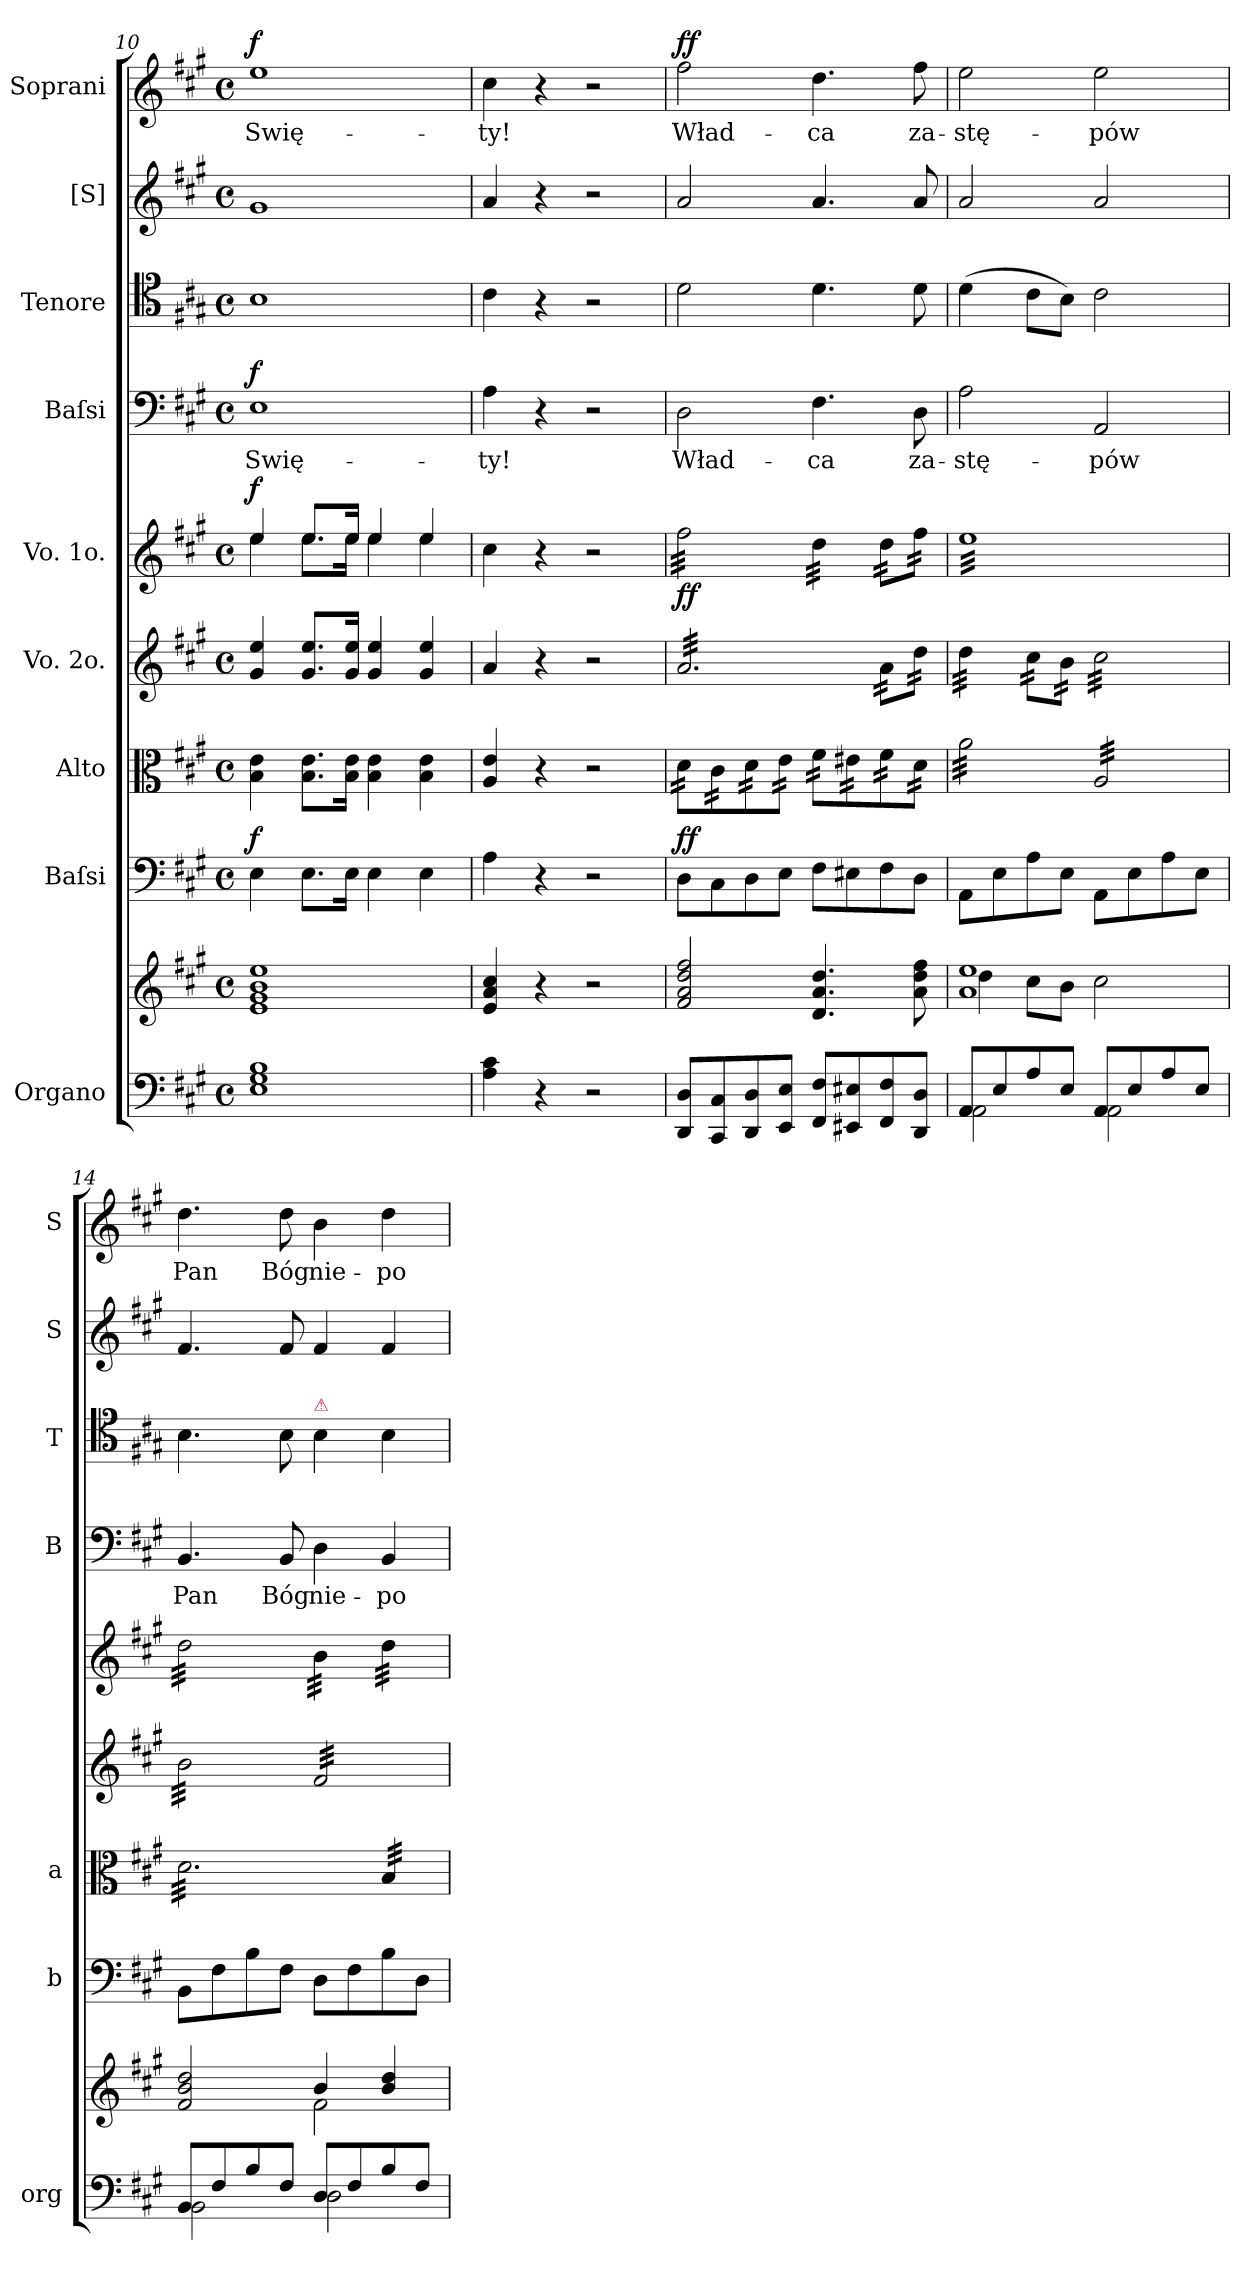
**kern	**kern	**kern	**dynam	**kern	**kern	**kern	**dynam	**kern	**text	**dynam	**kern	**kern	**kern	**text	**dynam
*part9	*part9	*part8	*part8	*part7	*part6	*part5	*part5	*part4	*part4	*part4	*part3	*part2	*part1	*part1	*part1
*staff10	*staff9	*staff8	*staff8	*staff7	*staff6	*staff5	*staff5	*staff4	*staff4	*staff4	*staff3	*staff2	*staff1	*staff1	*staff1
*I"Organo	*	*I"Baſsi	*	*I"Alto	*I"Vo. 2o.	*I"Vo. 1o.	*	*I"Baſsi	*	*	*I"Tenore	*I"[S]	*I"Soprani	*	*
*I'org	*	*I'b	*	*I'a	*	*	*	*I'B	*	*	*I'T	*I'S	*I'S	*	*
*clefF4	*clefG2	*clefF4	*	*clefC3	*clefG2	*clefG2	*	*clefF4	*	*	*clefC4	*clefG2	*clefG2	*	*
*k[f#c#g#]	*k[f#c#g#]	*k[f#c#g#]	*	*k[f#c#g#]	*k[f#c#g#]	*k[f#c#g#]	*	*k[f#c#g#]	*	*	*k[f#c#g#]	*k[f#c#g#]	*k[f#c#g#]	*	*
*M4/4	*M4/4	*M4/4	*	*M4/4	*M4/4	*M4/4	*	*M4/4	*	*	*M4/4	*M4/4	*M4/4	*	*
*met(c)	*met(c)	*met(c)	*	*met(c)	*met(c)	*met(c)	*	*met(c)	*	*	*met(c)	*met(c)	*met(c)	*	*
=10	=10	=10	=10	=10	=10	=10	=10	=10	=10	=10	=10	=10	=10	=10	=10
*	*	*	*	*	*	*^	*	*	*	*	*	*	*	*	*
!	!	!	!LO:DY:a	!	!	!	!	!LO:DY:a	!	!	!LO:DY:a	!	!	!	!	!LO:DY:a
1E 1G# 1B	1e 1g# 1b 1ee	4E\	f	4B\ 4e\	4g#/ 4ee/	4ee/	4ee\	f	1E	Swię-	f	1B	1g#	1ee	Swię-	f
.	.	8.E\L	.	8.B\ 8.e\L	8.g#/ 8.ee/L	8.ee/L	8.ee\L	.	.	.	.	.	.	.	.	.
.	.	16E\Jk	.	16B\ 16e\Jk	16g#/ 16ee/Jk	16ee/Jk	16ee\Jk	.	.	.	.	.	.	.	.	.
.	.	4E\	.	4B\ 4e\	4g#/ 4ee/	4ee/	4ee\	.	.	.	.	.	.	.	.	.
.	.	4E\	.	4B\ 4e\	4g#/ 4ee/	4ee/	4ee\	.	.	.	.	.	.	.	.	.
*	*	*	*	*	*	*v	*v	*	*	*	*	*	*	*	*	*
=11	=11	=11	=11	=11	=11	=11	=11	=11	=11	=11	=11	=11	=11	=11	=11
4A\ 4c#\	4e/ 4a/ 4cc#/	4A\	.	4A/ 4e/	4a/	4cc#\	.	4A\	-ty!	.	4c#\	4a/	4cc#\	-ty!	.
4r	4r	4r	.	4r	4r	4r	.	4r	.	.	4r	4r	4r	.	.
2r	2r	2r	.	2r	2r	2r	.	2r	.	.	2r	2r	2r	.	.
=12	=12	=12	=12	=12	=12	=12	=12	=12	=12	=12	=12	=12	=12	=12	=12
!	!	!	!LO:DY:a	!	!	!	!	!	!	!	!	!	!	!	!LO:DY:a
*	*	*	*	*tremolo	*	*	*	*	*	*	*	*	*	*	*
*	*	*	*	*	*tremolo	*	*	*	*	*	*	*	*	*	*
*	*	*	*	*	*	*tremolo	*	*	*	*	*	*	*	*	*
8DD/ 8D/L	2f#/ 2a/ 2dd/ 2ff#/	8D\L	ff	32d\LLL	32a/LLL	32ff#\LLL	ff	2D\	Wład-	.	2d\	2a/	2ff#\	Wład-	ff
.	.	.	.	32d\	32a/	32ff#\	.	.	.	.	.	.	.	.	.
.	.	.	.	32d\	32a/	32ff#\	.	.	.	.	.	.	.	.	.
.	.	.	.	32d\	32a/	32ff#\	.	.	.	.	.	.	.	.	.
8CC#/ 8C#/	.	8C#\	.	32c#\	32a/	32ff#\	.	.	.	.	.	.	.	.	.
.	.	.	.	32c#\	32a/	32ff#\	.	.	.	.	.	.	.	.	.
.	.	.	.	32c#\	32a/	32ff#\	.	.	.	.	.	.	.	.	.
.	.	.	.	32c#\	32a/	32ff#\	.	.	.	.	.	.	.	.	.
8DD/ 8D/	.	8D\	.	32d\	32a/	32ff#\	.	.	.	.	.	.	.	.	.
.	.	.	.	32d\	32a/	32ff#\	.	.	.	.	.	.	.	.	.
.	.	.	.	32d\	32a/	32ff#\	.	.	.	.	.	.	.	.	.
.	.	.	.	32d\	32a/	32ff#\	.	.	.	.	.	.	.	.	.
8EE/ 8E/J	.	8E\J	.	32e\	32a/	32ff#\	.	.	.	.	.	.	.	.	.
.	.	.	.	32e\	32a/	32ff#\	.	.	.	.	.	.	.	.	.
.	.	.	.	32e\	32a/	32ff#\	.	.	.	.	.	.	.	.	.
.	.	.	.	32e\JJJ	32a/	32ff#\JJJ	.	.	.	.	.	.	.	.	.
8FF#/ 8F#/L	4.d/ 4.a/ 4.dd/	8F#\L	.	32f#\LLL	32a/	32dd\LLL	.	4.F#\	-ca	.	4.d\	4.a/	4.dd\	-ca	.
.	.	.	.	32f#\	32a/	32dd\	.	.	.	.	.	.	.	.	.
.	.	.	.	32f#\	32a/	32dd\	.	.	.	.	.	.	.	.	.
.	.	.	.	32f#\	32a/	32dd\	.	.	.	.	.	.	.	.	.
8EE#X/ 8E#X/	.	8E#X\	.	32e#X\	32a/	32dd\	.	.	.	.	.	.	.	.	.
.	.	.	.	32e#X\	32a/	32dd\	.	.	.	.	.	.	.	.	.
.	.	.	.	32e#X\	32a/	32dd\	.	.	.	.	.	.	.	.	.
.	.	.	.	32e#X\	32a/JJJ	32dd\JJJ	.	.	.	.	.	.	.	.	.
8FF#/ 8F#/	.	8F#\	.	32f#\	32a\LLL	32dd\LLL	.	.	.	.	.	.	.	.	.
.	.	.	.	32f#\	32a\	32dd\	.	.	.	.	.	.	.	.	.
.	.	.	.	32f#\	32a\	32dd\	.	.	.	.	.	.	.	.	.
.	.	.	.	32f#\	32a\	32dd\	.	.	.	.	.	.	.	.	.
8DD/ 8D/J	8a\ 8dd\ 8ff#\	8D\J	.	32d\	32dd\	32ff#\	.	8D\	za-	.	8d\	8a/	8ff#\	za-	.
.	.	.	.	32d\	32dd\	32ff#\	.	.	.	.	.	.	.	.	.
.	.	.	.	32d\	32dd\	32ff#\	.	.	.	.	.	.	.	.	.
.	.	.	.	32d\JJJ	32dd\JJJ	32ff#\JJJ	.	.	.	.	.	.	.	.	.
=13	=13	=13	=13	=13	=13	=13	=13	=13	=13	=13	=13	=13	=13	=13	=13
*^	*^	*	*	*	*	*	*	*	*	*	*	*	*	*	*
8AA/L	2AA\	1a 1ee	4dd\	8AA\L	.	32a\LLL	32dd\LLL	32ee\LLL	.	2A\	-stę-	.	(4d\	2a/	2ee\	-stę-	.
.	.	.	.	.	.	32a\	32dd\	32ee\	.	.	.	.	.	.	.	.	.
.	.	.	.	.	.	32a\	32dd\	32ee\	.	.	.	.	.	.	.	.	.
.	.	.	.	.	.	32a\	32dd\	32ee\	.	.	.	.	.	.	.	.	.
8E/	.	.	.	8E\	.	32a\	32dd\	32ee\	.	.	.	.	.	.	.	.	.
.	.	.	.	.	.	32a\	32dd\	32ee\	.	.	.	.	.	.	.	.	.
.	.	.	.	.	.	32a\	32dd\	32ee\	.	.	.	.	.	.	.	.	.
.	.	.	.	.	.	32a\	32dd\JJJ	32ee\	.	.	.	.	.	.	.	.	.
8A/	.	.	8cc#\L	8A\	.	32a\	32cc#\LLL	32ee\	.	.	.	.	8c#\L	.	.	.	.
.	.	.	.	.	.	32a\	32cc#\	32ee\	.	.	.	.	.	.	.	.	.
.	.	.	.	.	.	32a\	32cc#\	32ee\	.	.	.	.	.	.	.	.	.
.	.	.	.	.	.	32a\	32cc#\	32ee\	.	.	.	.	.	.	.	.	.
8E/J	.	.	8b\J	8E\J	.	32a\	32b\	32ee\	.	.	.	.	8B\J)	.	.	.	.
.	.	.	.	.	.	32a\	32b\	32ee\	.	.	.	.	.	.	.	.	.
.	.	.	.	.	.	32a\	32b\	32ee\	.	.	.	.	.	.	.	.	.
.	.	.	.	.	.	32a\JJJ	32b\JJJ	32ee\	.	.	.	.	.	.	.	.	.
8AA/L	2AA\	.	2cc#\	8AA\L	.	32A/LLL	32cc#\LLL	32ee\	.	2AA/	-pów	.	2c#\	2a/	2ee\	-pów	.
.	.	.	.	.	.	32A/	32cc#\	32ee\	.	.	.	.	.	.	.	.	.
.	.	.	.	.	.	32A/	32cc#\	32ee\	.	.	.	.	.	.	.	.	.
.	.	.	.	.	.	32A/	32cc#\	32ee\	.	.	.	.	.	.	.	.	.
8E/	.	.	.	8E\	.	32A/	32cc#\	32ee\	.	.	.	.	.	.	.	.	.
.	.	.	.	.	.	32A/	32cc#\	32ee\	.	.	.	.	.	.	.	.	.
.	.	.	.	.	.	32A/	32cc#\	32ee\	.	.	.	.	.	.	.	.	.
.	.	.	.	.	.	32A/	32cc#\	32ee\	.	.	.	.	.	.	.	.	.
8A/	.	.	.	8A\	.	32A/	32cc#\	32ee\	.	.	.	.	.	.	.	.	.
.	.	.	.	.	.	32A/	32cc#\	32ee\	.	.	.	.	.	.	.	.	.
.	.	.	.	.	.	32A/	32cc#\	32ee\	.	.	.	.	.	.	.	.	.
.	.	.	.	.	.	32A/	32cc#\	32ee\	.	.	.	.	.	.	.	.	.
8E/J	.	.	.	8E\J	.	32A/	32cc#\	32ee\	.	.	.	.	.	.	.	.	.
.	.	.	.	.	.	32A/	32cc#\	32ee\	.	.	.	.	.	.	.	.	.
.	.	.	.	.	.	32A/	32cc#\	32ee\	.	.	.	.	.	.	.	.	.
.	.	.	.	.	.	32A/JJJ	32cc#\JJJ	32ee\JJJ	.	.	.	.	.	.	.	.	.
=14	=14	=14	=14	=14	=14	=14	=14	=14	=14	=14	=14	=14	=14	=14	=14	=14	=14
8BB/L	2BB\	2f#/ 2b/ 2dd/	2ryy	8BB\L	.	32d\LLL	32b\LLL	32dd\LLL	.	4.BB/	Pan	.	4.B\	4.f#/	4.dd\	Pan	.
.	.	.	.	.	.	32d\	32b\	32dd\	.	.	.	.	.	.	.	.	.
.	.	.	.	.	.	32d\	32b\	32dd\	.	.	.	.	.	.	.	.	.
.	.	.	.	.	.	32d\	32b\	32dd\	.	.	.	.	.	.	.	.	.
8F#/	.	.	.	8F#\	.	32d\	32b\	32dd\	.	.	.	.	.	.	.	.	.
.	.	.	.	.	.	32d\	32b\	32dd\	.	.	.	.	.	.	.	.	.
.	.	.	.	.	.	32d\	32b\	32dd\	.	.	.	.	.	.	.	.	.
.	.	.	.	.	.	32d\	32b\	32dd\	.	.	.	.	.	.	.	.	.
8B/	.	.	.	8B\	.	32d\	32b\	32dd\	.	.	.	.	.	.	.	.	.
.	.	.	.	.	.	32d\	32b\	32dd\	.	.	.	.	.	.	.	.	.
.	.	.	.	.	.	32d\	32b\	32dd\	.	.	.	.	.	.	.	.	.
.	.	.	.	.	.	32d\	32b\	32dd\	.	.	.	.	.	.	.	.	.
8F#/J	.	.	.	8F#\J	.	32d\	32b\	32dd\	.	8BB/	Bóg	.	8B\	8f#/	8dd\	Bóg	.
.	.	.	.	.	.	32d\	32b\	32dd\	.	.	.	.	.	.	.	.	.
.	.	.	.	.	.	32d\	32b\	32dd\	.	.	.	.	.	.	.	.	.
.	.	.	.	.	.	32d\	32b\JJJ	32dd\JJJ	.	.	.	.	.	.	.	.	.
!	!	!	!	!	!	!	!	!	!	!	!	!	!LO:TX:a:color=crimson:t=⚠	!	!	!	!
8D/L	2D\	4b/	2f#\	8D\L	.	32d\	32f#/LLL	32b\LLL	.	4D\	nie-	.	4B\	4f#/	4b\	nie-	.
.	.	.	.	.	.	32d\	32f#/	32b\	.	.	.	.	.	.	.	.	.
.	.	.	.	.	.	32d\	32f#/	32b\	.	.	.	.	.	.	.	.	.
.	.	.	.	.	.	32d\	32f#/	32b\	.	.	.	.	.	.	.	.	.
8F#/	.	.	.	8F#\	.	32d\	32f#/	32b\	.	.	.	.	.	.	.	.	.
.	.	.	.	.	.	32d\	32f#/	32b\	.	.	.	.	.	.	.	.	.
.	.	.	.	.	.	32d\	32f#/	32b\	.	.	.	.	.	.	.	.	.
.	.	.	.	.	.	32d\JJJ	32f#/	32b\JJJ	.	.	.	.	.	.	.	.	.
8B/	.	4b/ 4dd/	.	8B\	.	32B/LLL	32f#/	32dd\LLL	.	4BB/	-po-	.	4B\	4f#/	4dd\	-po-	.
.	.	.	.	.	.	32B/	32f#/	32dd\	.	.	.	.	.	.	.	.	.
.	.	.	.	.	.	32B/	32f#/	32dd\	.	.	.	.	.	.	.	.	.
.	.	.	.	.	.	32B/	32f#/	32dd\	.	.	.	.	.	.	.	.	.
8F#/J	.	.	.	8D\J	.	32B/	32f#/	32dd\	.	.	.	.	.	.	.	.	.
.	.	.	.	.	.	32B/	32f#/	32dd\	.	.	.	.	.	.	.	.	.
.	.	.	.	.	.	32B/	32f#/	32dd\	.	.	.	.	.	.	.	.	.
.	.	.	.	.	.	32B/JJJ	32f#/JJJ	32dd\JJJ	.	.	.	.	.	.	.	.	.
*	*	*	*	*	*	*	*	*Xtremolo	*	*	*	*	*	*	*	*	*
*	*	*	*	*	*	*	*Xtremolo	*	*	*	*	*	*	*	*	*	*
*	*	*	*	*	*	*Xtremolo	*	*	*	*	*	*	*	*	*	*	*
*v	*v	*	*	*	*	*	*	*	*	*	*	*	*	*	*	*	*
*	*v	*v	*	*	*	*	*	*	*	*	*	*	*	*	*	*
=	=	=	=	=	=	=	=	=	=	=	=	=	=	=	=
*-	*-	*-	*-	*-	*-	*-	*-	*-	*-	*-	*-	*-	*-	*-	*-
